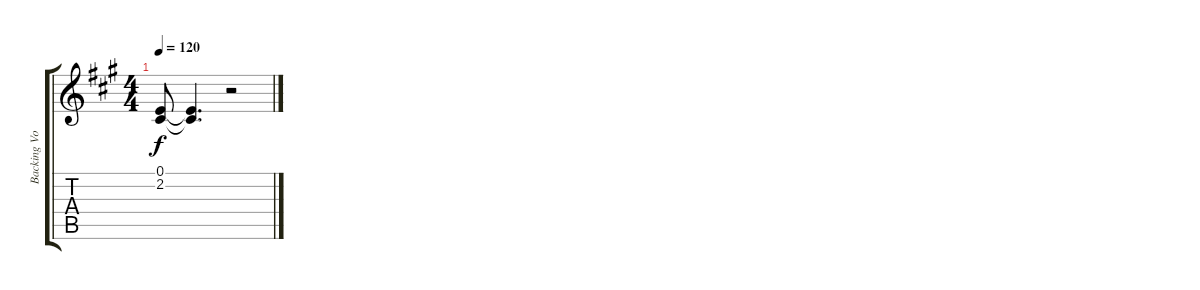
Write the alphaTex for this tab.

\track ("Backing Vocals" "Backing Vo") {instrument altosax}
\staff {score tabs}
\tuning (E4 B3 G3 D3 A2 E2) {hide}
\ts (4 4)
\tempo 120
\clef g2
\ks a
(0.1{t} 2.2{t}).8{dy f} (0.1{t} 2.2{t}).4{d} r.2
